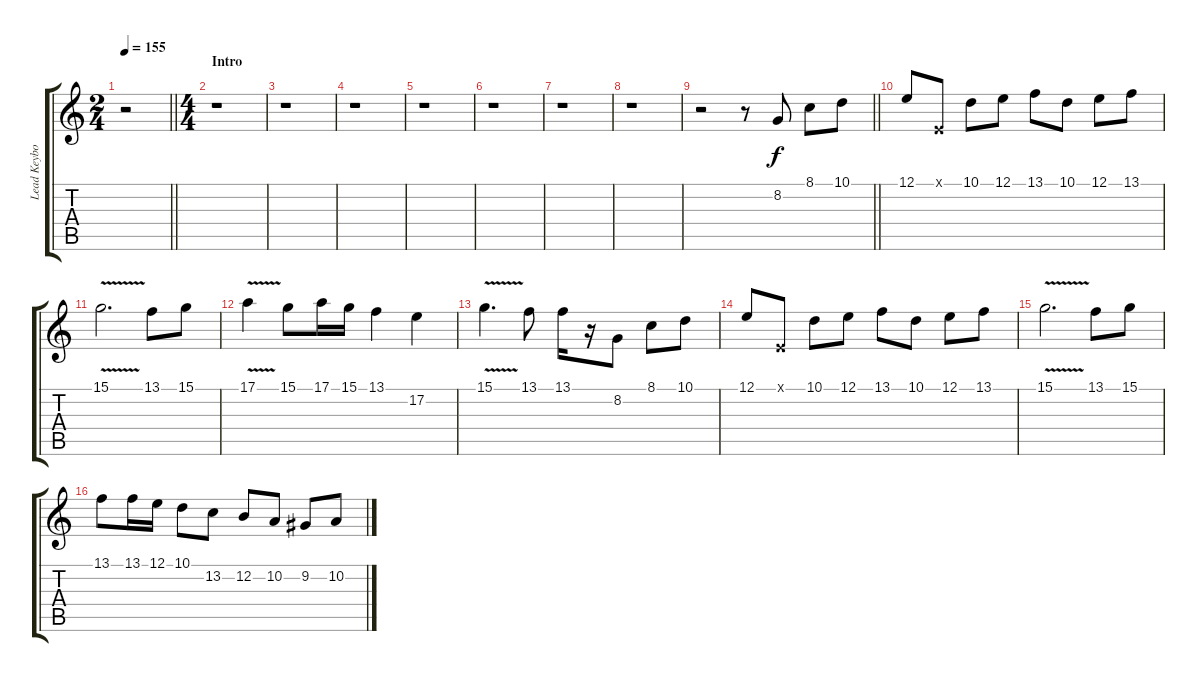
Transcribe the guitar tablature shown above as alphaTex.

\track ("Lead Keyboard: Patrik Västilä" "Lead Keybo") {instrument lead1square}
\staff {score tabs}
\tuning (E4 B3 G3 D3 A2 E2) {hide}
\ts (2 4)
\tempo 155
\clef g2
\barLineRight lightlight
\ks aminor
r.2{dy f instrument lead1square} |
\ts (4 4)
\section ("" "Intro")
r.1 |
r.1 |
r.1 |
r.1 |
r.1 |
r.1 |
r.1 |
\barLineRight lightlight
r.2 r.8 8.2.8 8.1.8 10.1.8 |
12.1.8 0.1{x}.8 10.1.8 12.1.8 13.1.8 10.1.8 12.1.8 13.1.8 |
15.1{v}.2{d} 13.1.8 15.1.8 |
17.1{v}.4 15.1.8 17.1.16 15.1.16 13.1.4 17.2.4 |
15.1{v}.4{d} 13.1.8 13.1.16 r.16 8.2.8 8.1.8 10.1.8 |
12.1.8 0.1{x}.8 10.1.8 12.1.8 13.1.8 10.1.8 12.1.8 13.1.8 |
15.1{v}.2{d} 13.1.8 15.1.8 |
13.1.8 13.1.16 12.1.16 10.1.8 13.2.8 12.2.8 10.2.8 9.2.8 10.2.8
